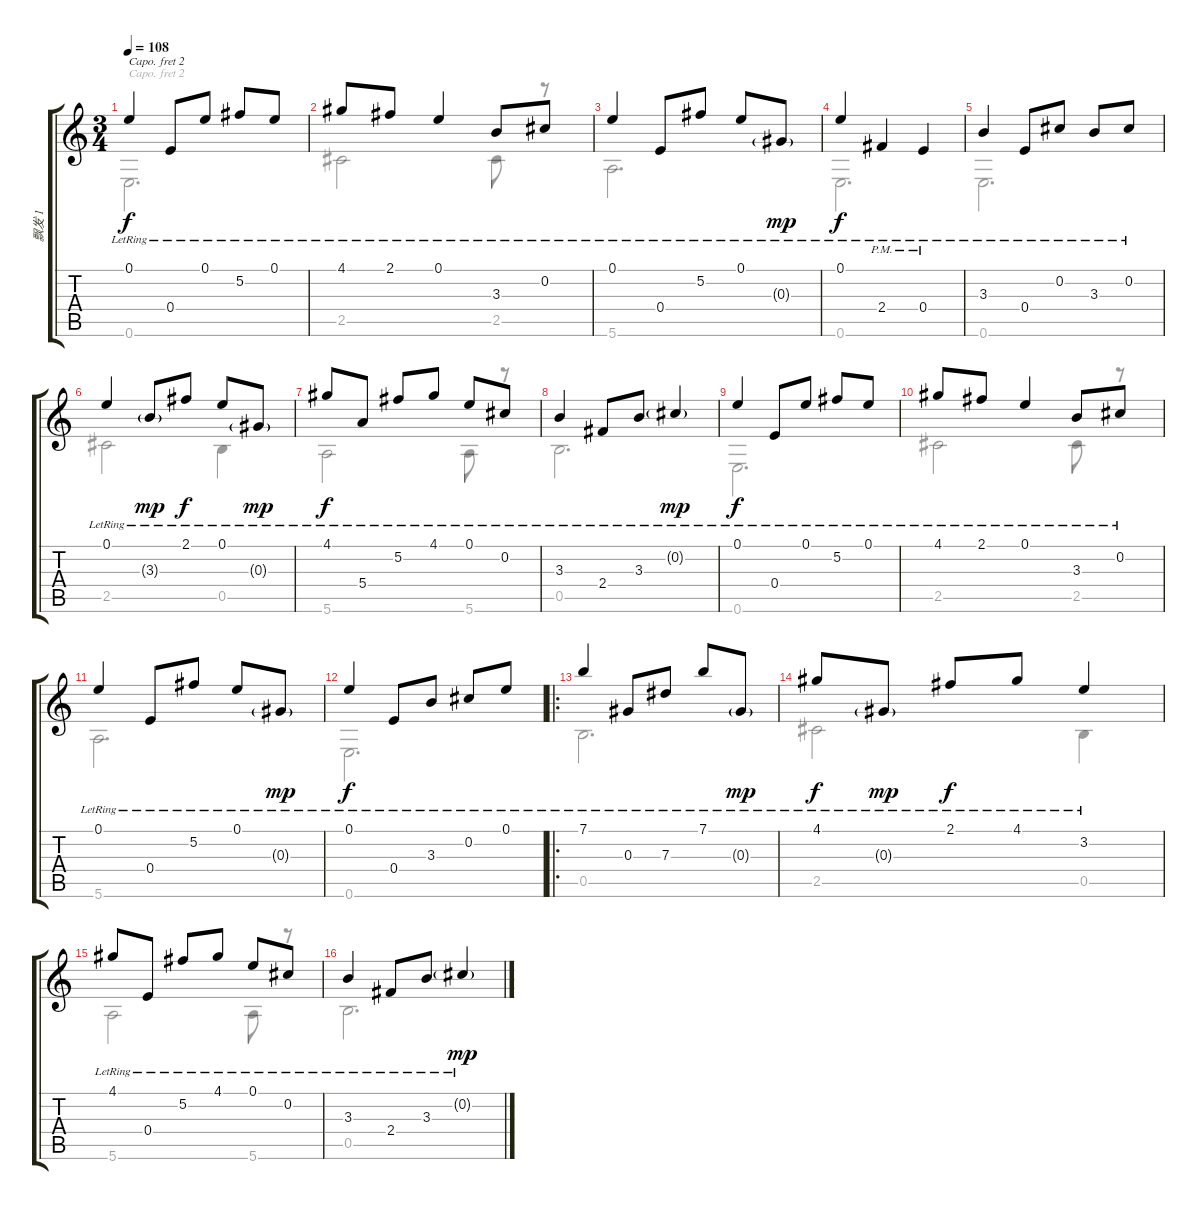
\track ("飘发 1" "飘发 1") {instrument acousticguitarsteel}
\staff {score tabs}
\capo 2
\tuning (D4 B3 Gb3 D3 A2 D2) {hide}
\voice
\ts (3 4)
\tempo 108
\clef g2
\ks c
0.1{lr}.4{dy f} 0.4{lr}.8 0.1{lr}.8 5.2{lr}.8 0.1{lr}.8 |
4.1{lr}.8 2.1{lr}.8 0.1{lr}.4 3.3{lr}.8 0.2{lr}.8 |
0.1{lr}.4 0.4{lr}.8 5.2{lr}.8 0.1{lr}.8 0.3{g lr}.8{dy mp} |
0.1{lr}.4{dy f} 2.4{pm lr}.4 0.4{pm lr}.4 |
3.3{lr}.4 0.4{lr}.8 0.2{lr}.8 3.3{lr}.8 0.2{lr}.8 |
0.1{lr}.4 3.3{g lr}.8{dy mp} 2.1{lr}.8{dy f} 0.1{lr}.8 0.3{g lr}.8{dy mp} |
4.1{lr}.8{dy f} 5.4{lr}.8 5.2{lr}.8 4.1{lr}.8 0.1{lr}.8 0.2{lr}.8 |
3.3{lr}.4 2.4{lr}.8 3.3{lr}.8 0.2{g lr}.4{dy mp} |
0.1{lr}.4{dy f} 0.4{lr}.8 0.1{lr}.8 5.2{lr}.8 0.1{lr}.8 |
4.1{lr}.8 2.1{lr}.8 0.1{lr}.4 3.3{lr}.8 0.2{lr}.8 |
0.1{lr}.4 0.4{lr}.8 5.2{lr}.8 0.1{lr}.8 0.3{g lr}.8{dy mp} |
0.1{lr}.4{dy f} 0.4{lr}.8 3.3{lr}.8 0.2{lr}.8 0.1{lr}.8 |
\ro
7.1{lr}.4 0.3{lr}.8 7.3{lr}.8 7.1{lr}.8 0.3{g lr}.8{dy mp} |
4.1{lr}.8{dy f} 0.3{g lr}.8{dy mp} 2.1{lr}.8{dy f} 4.1{lr}.8 3.2{lr}.4 |
4.1{lr}.8 0.4{lr}.8 5.2{lr}.8 4.1{lr}.8 0.1{lr}.8 0.2{lr}.8 |
3.3{lr}.4 2.4{lr}.8 3.3{lr}.8 0.2{g lr}.4{dy mp}
\voice
\clef g2
\ottava regular
\simile none
\ks c
0.6.2{d dy f} |
2.5.2 2.5.8 r.8 |
5.6.2{d} |
0.6.2{d} |
0.6.2{d} |
2.5.2 0.5.4 |
5.6.2 5.6.8 r.8 |
0.5.2{d} |
0.6.2{d} |
2.5.2 2.5.8 r.8 |
5.6.2{d} |
0.6.2{d} |
0.5.2{d} |
2.5.2 0.5.4 |
5.6.2 5.6.8 r.8 |
0.5.2{d}
